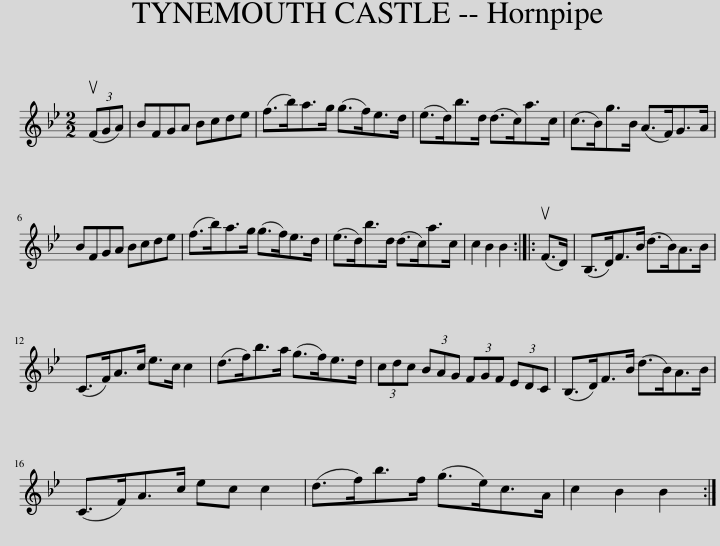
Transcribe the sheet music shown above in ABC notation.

X:1
L:1/8
M:2/2
I:linebreak $
K:Bb
V:1 treble
V:1
 (3(uFGA) | BFGA Bcde | (f>b)a>g (g>f)e>d | (e>d)b>d (d>c)a>c | (c>B)g>B (A>F)G>A |$ %5
 BFGA Bcde | (f>b)a>g (g>f)e>d | (e>d)b>d (d>c)a>c | c2 B2 B2 :: (uF>D) | %10
 (B,>D)F>B (d>B)A>B |$ (C>F)A>c e>c c2 | (d>f)b>a (g>f)e>d | (3cdc (3BAG (3FGF (3EDC | (B,>D)F>B (d>B)A>B |$ %15
 (C>F)A>c ec c2 | (d>f)b>f (g>e)c>A | c2 B2 B2 :| %18
